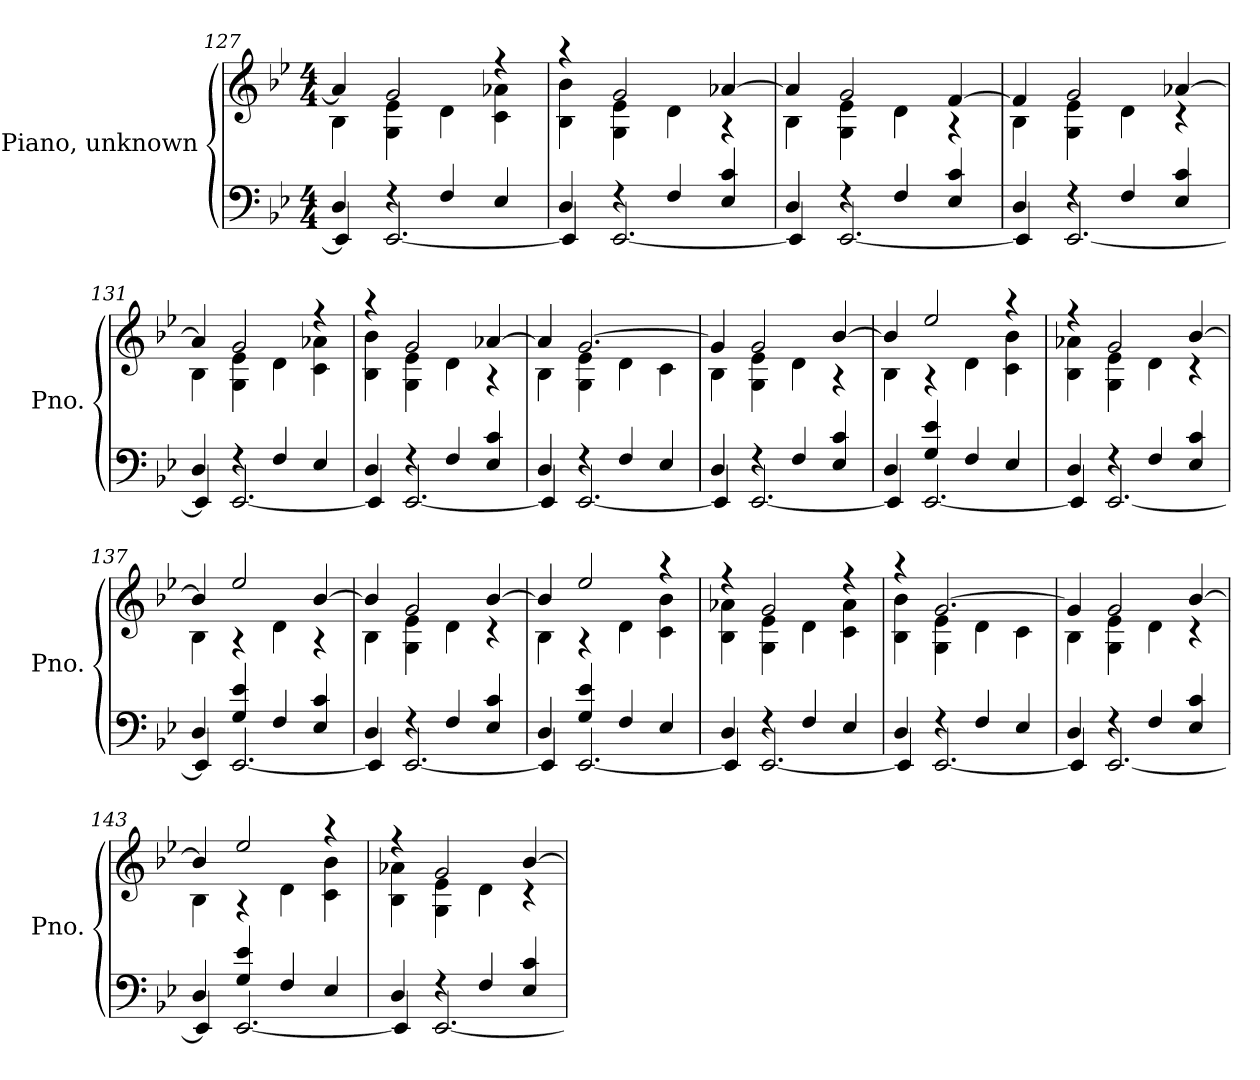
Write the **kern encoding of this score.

**kern	**kern
*part1	*part1
*staff2	*staff1
*I"Piano, unknown	*
*I'Pno.	*
*clefF4	*clefG2
*k[b-e-]	*k[b-e-]
*M4/4	*M4/4
=127	=127
*^	*^
4D/	4EE-/]	4a-/]	4B-\
4r	[2.EE-/	2g/	4G\ 4e-\
4F/	.	.	4d\
4E-/	.	4r	4c\ 4a-X\
=128	=128	=128	=128
4D/	4EE-/]	4r	4B-\ 4b-\
4r	[2.EE-/	2g/	4G\ 4e-\
4F/	.	.	4d\
4E-/ 4c/	.	[4a-X/	4r
=129	=129	=129	=129
4D/	4EE-/]	4a-/]	4B-\
4r	[2.EE-/	2g/	4G\ 4e-\
4F/	.	.	4d\
4E-/ 4c/	.	[4f/	4r
=130	=130	=130	=130
4D/	4EE-/]	4f/]	4B-\
4r	[2.EE-/	2g/	4G\ 4e-\
4F/	.	.	4d\
4E-/ 4c/	.	[4a-X/	4r
=131	=131	=131	=131
4D/	4EE-/]	4a-/]	4B-\
4r	[2.EE-/	2g/	4G\ 4e-\
4F/	.	.	4d\
4E-/	.	4r	4c\ 4a-X\
!!LO:LB:g=z	!!
=132	=132	=132	=132
4D/	4EE-/]	4r	4B-\ 4b-\
4r	[2.EE-/	2g/	4G\ 4e-\
4F/	.	.	4d\
4E-/ 4c/	.	[4a-X/	4r
=133	=133	=133	=133
4D/	4EE-/]	4a-/]	4B-\
4r	[2.EE-/	[2.g/	4G\ 4e-\
4F/	.	.	4d\
4E-/	.	.	4c\
=134	=134	=134	=134
4D/	4EE-/]	4g/]	4B-\
4r	[2.EE-/	2g/	4G\ 4e-\
4F/	.	.	4d\
4E-/ 4c/	.	[4b-/	4r
=135	=135	=135	=135
4D/	4EE-/]	4b-/]	4B-\
4G/ 4e-/	[2.EE-/	2ee-/	4r
4F/	.	.	4d\
4E-/	.	4r	4c\ 4b-\
=136	=136	=136	=136
4D/	4EE-/]	4r	4B-\ 4a-X\
4r	[2.EE-/	2g/	4G\ 4e-\
4F/	.	.	4d\
4E-/ 4c/	.	[4b-/	4r
=137	=137	=137	=137
4D/	4EE-/]	4b-/]	4B-\
4G/ 4e-/	[2.EE-/	2ee-/	4r
4F/	.	.	4d\
4E-/ 4c/	.	[4b-/	4r
=138	=138	=138	=138
4D/	4EE-/]	4b-/]	4B-\
4r	[2.EE-/	2g/	4G\ 4e-\
4F/	.	.	4d\
4E-/ 4c/	.	[4b-/	4r
!!LO:PB:g=z	!!
=139	=139	=139	=139
4D/	4EE-/]	4b-/]	4B-\
4G/ 4e-/	[2.EE-/	2ee-/	4r
4F/	.	.	4d\
4E-/	.	4r	4c\ 4b-\
=140	=140	=140	=140
4D/	4EE-/]	4r	4B-\ 4a-X\
4r	[2.EE-/	2g/	4G\ 4e-\
4F/	.	.	4d\
4E-/	.	4r	4c\ 4a-\
=141	=141	=141	=141
4D/	4EE-/]	4r	4B-\ 4b-\
4r	[2.EE-/	[2.g/	4G\ 4e-\
4F/	.	.	4d\
4E-/	.	.	4c\
=142	=142	=142	=142
4D/	4EE-/]	4g/]	4B-\
4r	[2.EE-/	2g/	4G\ 4e-\
4F/	.	.	4d\
4E-/ 4c/	.	[4b-/	4r
=143	=143	=143	=143
4D/	4EE-/]	4b-/]	4B-\
4G/ 4e-/	[2.EE-/	2ee-/	4r
4F/	.	.	4d\
4E-/	.	4r	4c\ 4b-\
=144	=144	=144	=144
4D/	4EE-/]	4r	4B-\ 4a-X\
4r	[2.EE-/	2g/	4G\ 4e-\
4F/	.	.	4d\
4E-/ 4c/	.	[4b-/	4r
*v	*v	*	*
*	*v	*v
=	=
*-	*-
